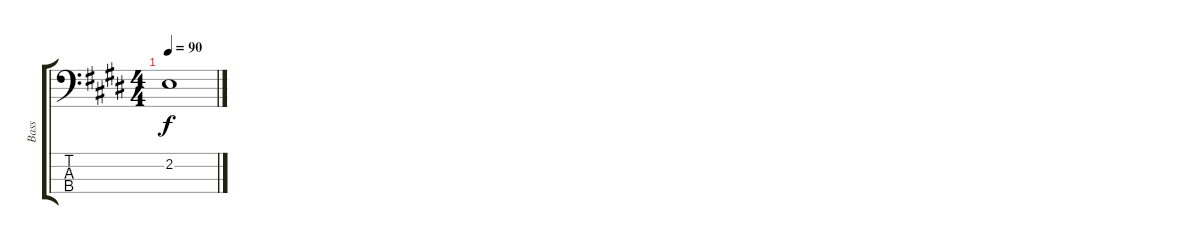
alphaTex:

\track ("Bass" "Bass") {instrument electricbassfinger}
\staff {score tabs}
\tuning (G2 D2 A1 E1) {hide}
\ts (4 4)
\tempo 90
\clef f4
\ks e
2.2.1{dy f}
